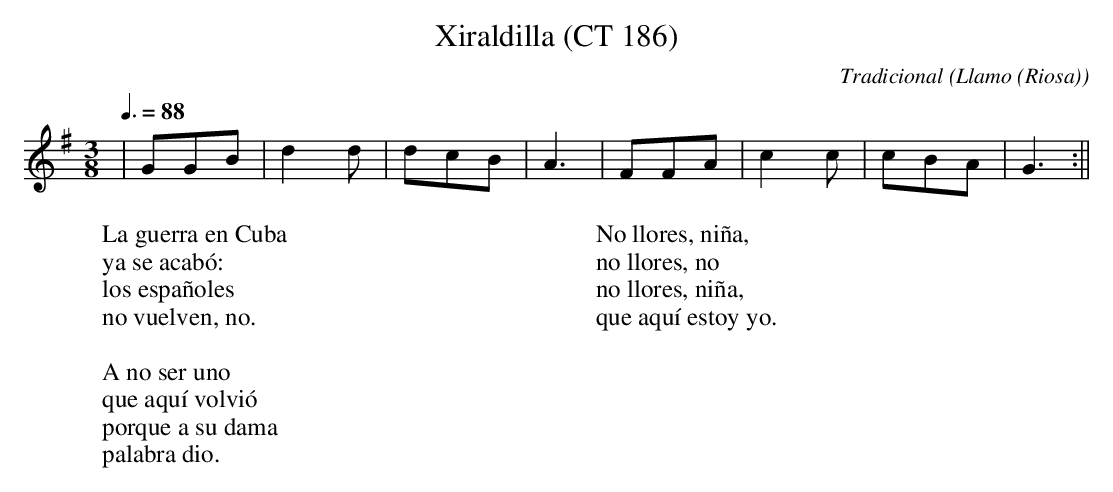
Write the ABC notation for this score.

X:1
T:Xiraldilla (CT 186)
C:Tradicional
O:Llamo (Riosa)
M:3/8
L:1/8
Q:3/8=88
K:G
|GGB|d2 d|dcB|A3|FFA|c2 c|cBA|G3 :||
W:La guerra en Cuba
W:ya se acabó:
W:los españoles
W:no vuelven, no.
W:
W:A no ser uno
W:que aquí volvió
W:porque a su dama
W:palabra dio.
W:
W:No llores, niña,
W:no llores, no
W:no llores, niña,
W:que aquí estoy yo.
W:
